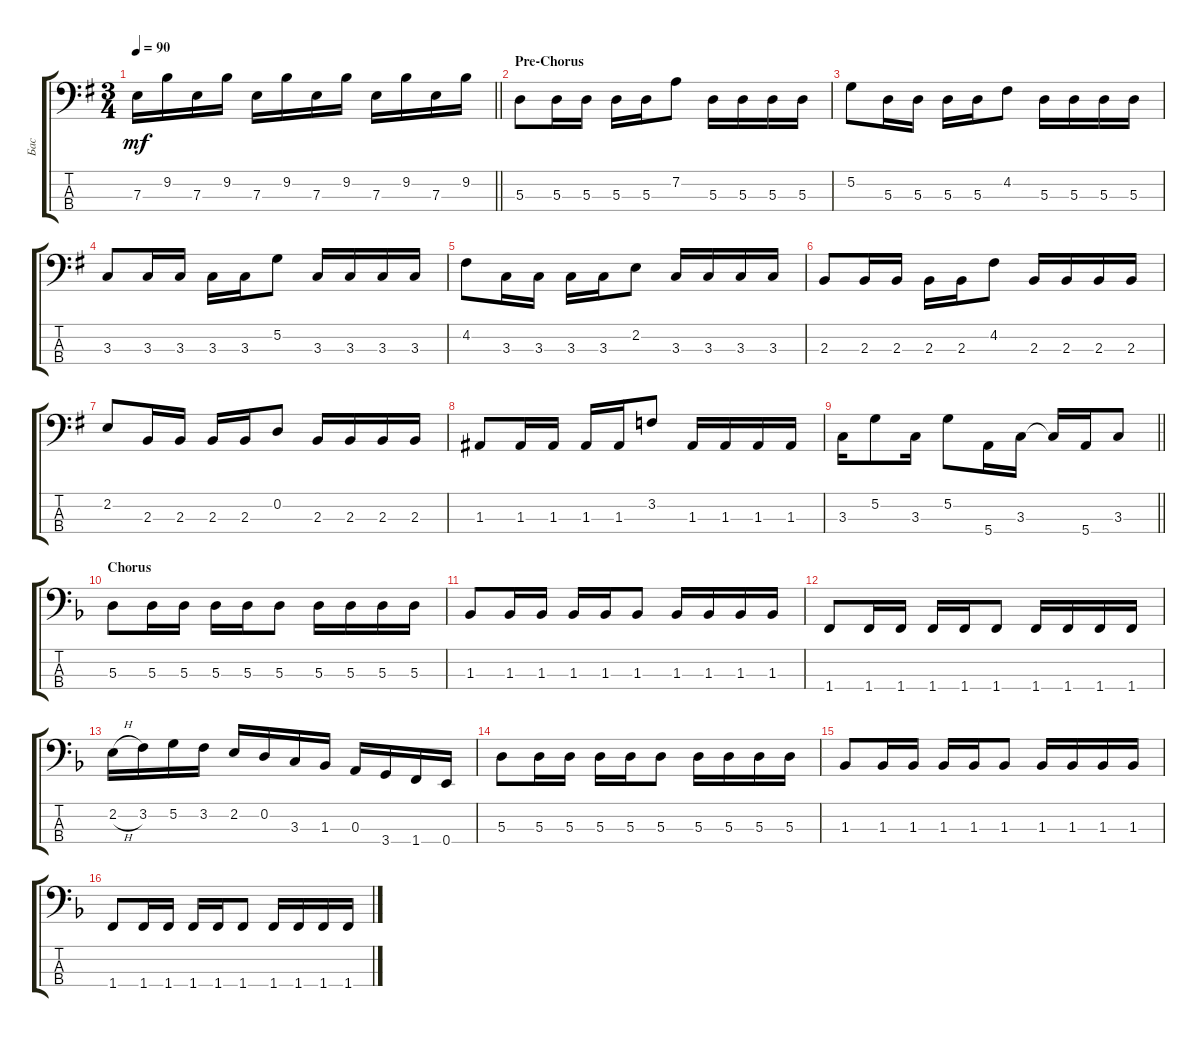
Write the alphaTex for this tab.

\track ("Бас" "Бас") {instrument acousticbass}
\staff {score tabs}
\tuning (G2 D2 A1 E1) {hide}
\ts (3 4)
\tempo 90
\clef f4
\barLineRight lightlight
\ks eminor
7.3.16{dy mf} 9.2.16 7.3.16 9.2.16 7.3.16 9.2.16 7.3.16 9.2.16 7.3.16 9.2.16 7.3.16 9.2.16 |
\section ("" "Pre-Chorus")
5.3.8 5.3.16 5.3.16 5.3.16 5.3.16 7.2.8 5.3.16 5.3.16 5.3.16 5.3.16 |
5.2.8 5.3.16 5.3.16 5.3.16 5.3.16 4.2.8 5.3.16 5.3.16 5.3.16 5.3.16 |
3.3.8 3.3.16 3.3.16 3.3.16 3.3.16 5.2.8 3.3.16 3.3.16 3.3.16 3.3.16 |
4.2.8 3.3.16 3.3.16 3.3.16 3.3.16 2.2.8 3.3.16 3.3.16 3.3.16 3.3.16 |
2.3.8 2.3.16 2.3.16 2.3.16 2.3.16 4.2.8 2.3.16 2.3.16 2.3.16 2.3.16 |
2.2.8 2.3.16 2.3.16 2.3.16 2.3.16 0.2.8 2.3.16 2.3.16 2.3.16 2.3.16 |
1.3.8 1.3.16 1.3.16 1.3.16 1.3.16 3.2.8 1.3.16 1.3.16 1.3.16 1.3.16 |
\barLineRight lightlight
3.3.16 5.2.8 3.3.16 5.2.8 5.4.16 3.3.16 3.3{t}.16 5.4.16 3.3.8 |
\section ("" "Chorus")
\ks dminor
5.3.8 5.3.16 5.3.16 5.3.16 5.3.16 5.3.8 5.3.16 5.3.16 5.3.16 5.3.16 |
1.3.8 1.3.16 1.3.16 1.3.16 1.3.16 1.3.8 1.3.16 1.3.16 1.3.16 1.3.16 |
1.4.8 1.4.16 1.4.16 1.4.16 1.4.16 1.4.8 1.4.16 1.4.16 1.4.16 1.4.16 |
2.2{h}.16 3.2.16 5.2.16 3.2.16 2.2.16 0.2.16 3.3.16 1.3.16 0.3.16 3.4.16 1.4.16 0.4.16 |
5.3.8 5.3.16 5.3.16 5.3.16 5.3.16 5.3.8 5.3.16 5.3.16 5.3.16 5.3.16 |
1.3.8 1.3.16 1.3.16 1.3.16 1.3.16 1.3.8 1.3.16 1.3.16 1.3.16 1.3.16 |
1.4.8 1.4.16 1.4.16 1.4.16 1.4.16 1.4.8 1.4.16 1.4.16 1.4.16 1.4.16
